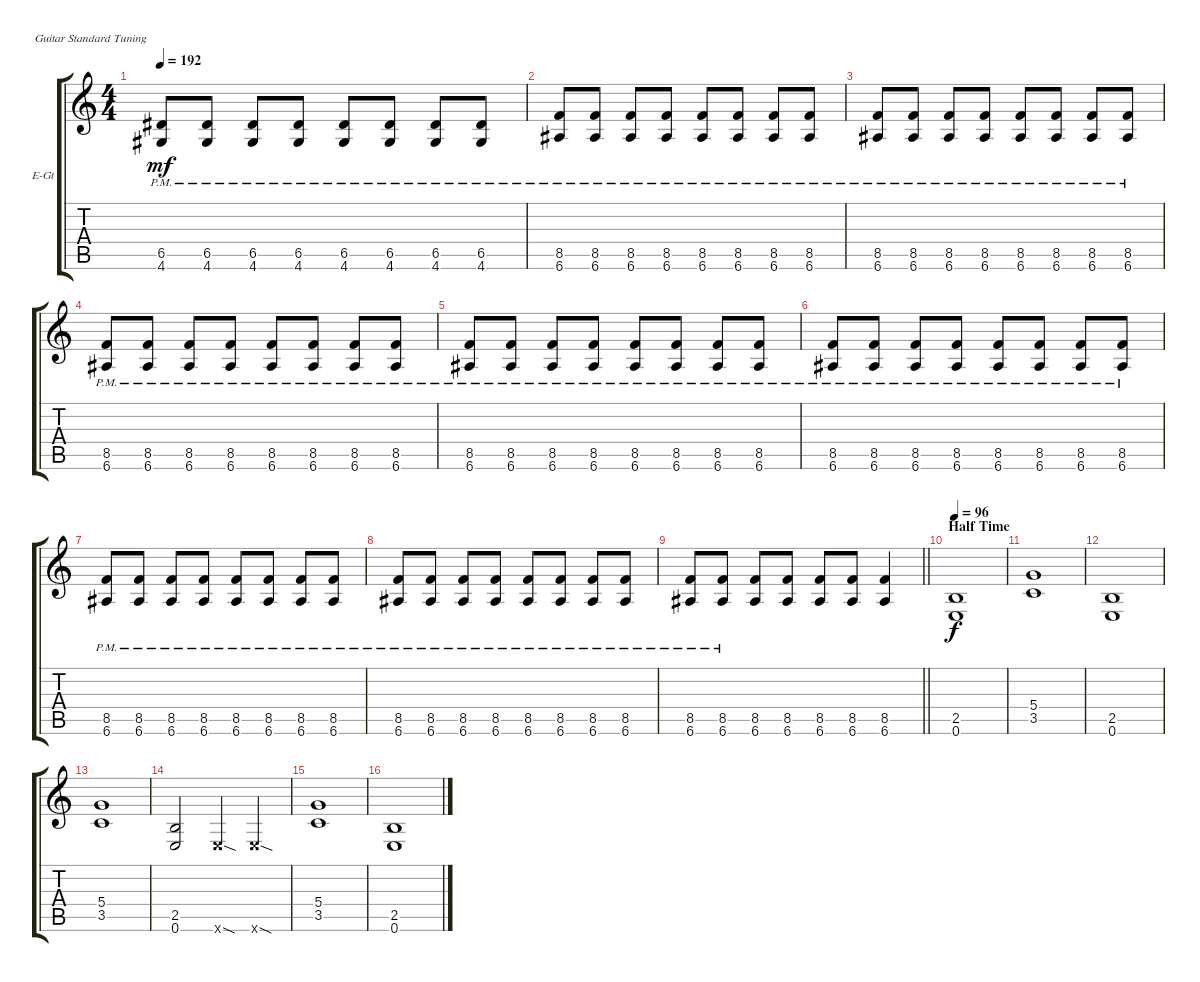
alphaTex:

\bracketExtendMode groupsimilarinstruments
\firstSystemTrackNameOrientation horizontal
\otherSystemsTrackNameOrientation horizontal
\track ("Kirk Hammet" "E-Gt") {instrument distortionguitar}
\staff {score tabs}
\tuning (E4 B3 G3 D3 A2 E2)
\ts (4 4)
\tempo 192
\clef g2
\ks c
(6.5{pm} 4.6{pm}).8{dy mf} (6.5{pm} 4.6{pm}).8 (6.5{pm} 4.6{pm}).8 (6.5{pm} 4.6{pm}).8 (6.5{pm} 4.6{pm}).8 (6.5{pm} 4.6{pm}).8 (6.5{pm} 4.6{pm}).8 (6.5{pm} 4.6{pm}).8 |
(8.5{pm} 6.6{pm}).8 (8.5{pm} 6.6{pm}).8 (8.5{pm} 6.6{pm}).8 (8.5{pm} 6.6{pm}).8 (8.5{pm} 6.6{pm}).8 (8.5{pm} 6.6{pm}).8 (8.5{pm} 6.6{pm}).8 (8.5{pm} 6.6{pm}).8 |
(8.5{pm} 6.6{pm}).8 (8.5{pm} 6.6{pm}).8 (8.5{pm} 6.6{pm}).8 (8.5{pm} 6.6{pm}).8 (8.5{pm} 6.6{pm}).8 (8.5{pm} 6.6{pm}).8 (8.5{pm} 6.6{pm}).8 (8.5{pm} 6.6{pm}).8 |
(8.5{pm} 6.6{pm}).8 (8.5{pm} 6.6{pm}).8 (8.5{pm} 6.6{pm}).8 (8.5{pm} 6.6{pm}).8 (8.5{pm} 6.6{pm}).8 (8.5{pm} 6.6{pm}).8 (8.5{pm} 6.6{pm}).8 (8.5{pm} 6.6{pm}).8 |
(8.5{pm} 6.6{pm}).8 (8.5{pm} 6.6{pm}).8 (8.5{pm} 6.6{pm}).8 (8.5{pm} 6.6{pm}).8 (8.5{pm} 6.6{pm}).8 (8.5{pm} 6.6{pm}).8 (8.5{pm} 6.6{pm}).8 (8.5{pm} 6.6{pm}).8 |
(8.5{pm} 6.6{pm}).8 (8.5{pm} 6.6{pm}).8 (8.5{pm} 6.6{pm}).8 (8.5{pm} 6.6{pm}).8 (8.5{pm} 6.6{pm}).8 (8.5{pm} 6.6{pm}).8 (8.5{pm} 6.6{pm}).8 (8.5{pm} 6.6{pm}).8 |
(8.5{pm} 6.6{pm}).8 (8.5{pm} 6.6{pm}).8 (8.5{pm} 6.6{pm}).8 (8.5{pm} 6.6{pm}).8 (8.5{pm} 6.6{pm}).8 (8.5{pm} 6.6{pm}).8 (8.5{pm} 6.6{pm}).8 (8.5{pm} 6.6{pm}).8 |
(8.5{pm} 6.6{pm}).8 (8.5{pm} 6.6{pm}).8 (8.5{pm} 6.6{pm}).8 (8.5{pm} 6.6{pm}).8 (8.5{pm} 6.6{pm}).8 (8.5{pm} 6.6{pm}).8 (8.5{pm} 6.6{pm}).8 (8.5{pm} 6.6{pm}).8 |
\barLineRight lightlight
(8.5{pm} 6.6{pm}).8 (8.5{pm} 6.6{pm}).8 (8.5 6.6).8 (8.5 6.6).8 (8.5 6.6).8 (8.5 6.6).8 (8.5 6.6).4 |
\section ("" "Half Time")
\tempo 96
(2.5 0.6).1{dy f} |
(5.4 3.5).1 |
(2.5 0.6).1 |
(5.4 3.5).1 |
(2.5 0.6).2 0.6{sod x}.4 0.6{sod x}.4 |
(5.4 3.5).1 |
(2.5 0.6).1
